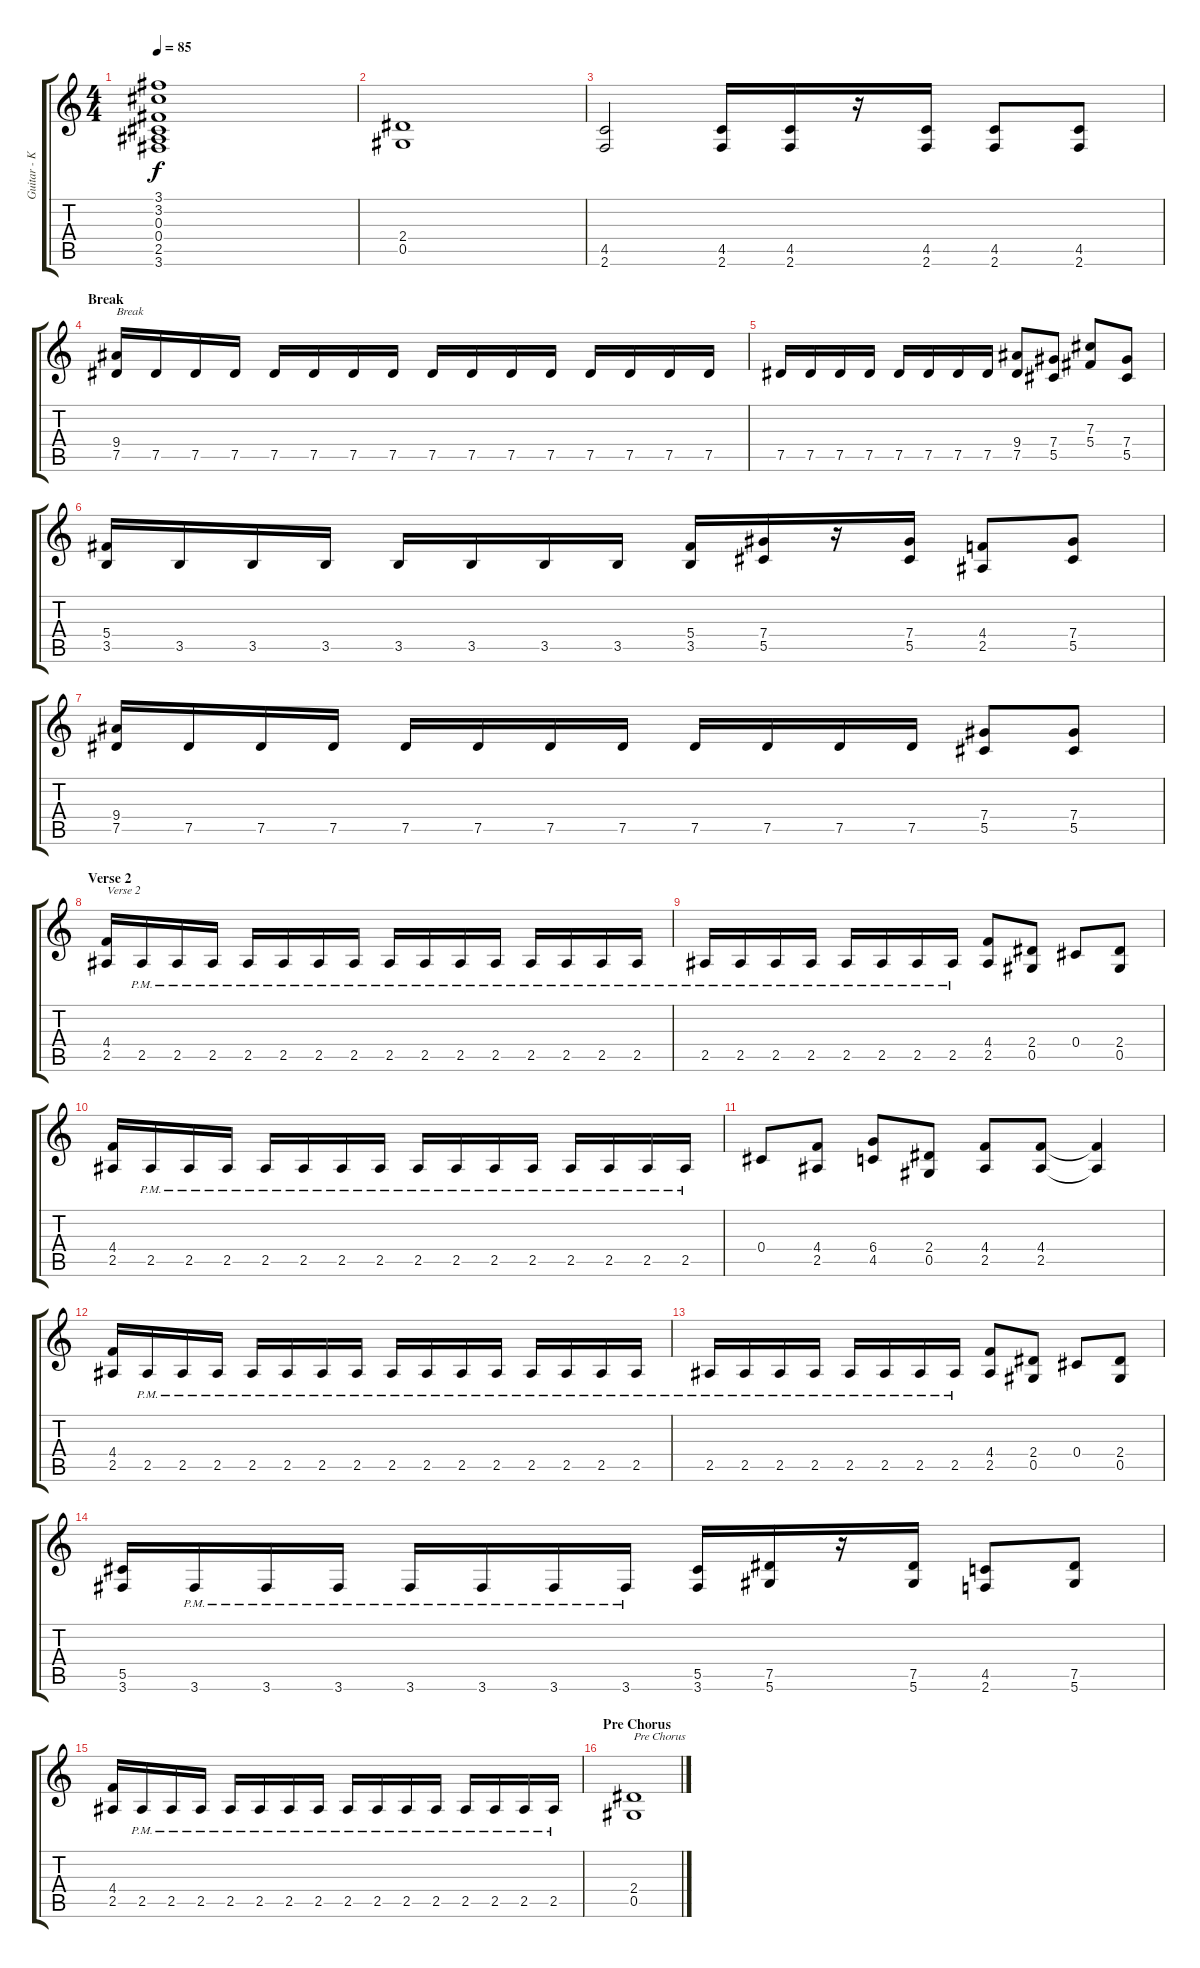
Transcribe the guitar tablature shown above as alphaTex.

\track ("Guitar - Kai Hansen" "Guitar - K") {instrument distortionguitar}
\staff {score tabs}
\tuning (Eb4 Bb3 Gb3 Db3 Ab2 Eb2) {hide}
\ts (4 4)
\tempo 85
\clef g2
\ks c
(3.1 3.2 0.3 0.4 2.5 3.6).1{dy f} |
(2.4 0.5).1 |
(4.5 2.6).2 (4.5 2.6).16 (4.5 2.6).16 r.16 (4.5 2.6).16 (4.5 2.6).8 (4.5 2.6).8 |
\section ("" "Break")
(9.4 7.5).16{txt "Break"} 7.5.16 7.5.16 7.5.16 7.5.16 7.5.16 7.5.16 7.5.16 7.5.16 7.5.16 7.5.16 7.5.16 7.5.16 7.5.16 7.5.16 7.5.16 |
7.5.16 7.5.16 7.5.16 7.5.16 7.5.16 7.5.16 7.5.16 7.5.16 (9.4 7.5).8 (7.4 5.5).8 (7.3 5.4).8 (7.4 5.5).8 |
(5.4 3.5).16 3.5.16 3.5.16 3.5.16 3.5.16 3.5.16 3.5.16 3.5.16 (5.4 3.5).16 (7.4 5.5).16 r.16 (7.4 5.5).16 (4.4 2.5).8 (7.4 5.5).8 |
(9.4 7.5).16 7.5.16 7.5.16 7.5.16 7.5.16 7.5.16 7.5.16 7.5.16 7.5.16 7.5.16 7.5.16 7.5.16 (7.4 5.5).8 (7.4 5.5).8 |
\section ("" "Verse 2")
(4.4 2.5).16{txt "Verse 2"} 2.5{pm}.16 2.5{pm}.16 2.5{pm}.16 2.5{pm}.16 2.5{pm}.16 2.5{pm}.16 2.5{pm}.16 2.5{pm}.16 2.5{pm}.16 2.5{pm}.16 2.5{pm}.16 2.5{pm}.16 2.5{pm}.16 2.5{pm}.16 2.5{pm}.16 |
2.5{pm}.16 2.5{pm}.16 2.5{pm}.16 2.5{pm}.16 2.5{pm}.16 2.5{pm}.16 2.5{pm}.16 2.5{pm}.16 (4.4 2.5).8 (2.4 0.5).8 0.4.8 (2.4 0.5).8 |
(4.4 2.5).16 2.5{pm}.16 2.5{pm}.16 2.5{pm}.16 2.5{pm}.16 2.5{pm}.16 2.5{pm}.16 2.5{pm}.16 2.5{pm}.16 2.5{pm}.16 2.5{pm}.16 2.5{pm}.16 2.5{pm}.16 2.5{pm}.16 2.5{pm}.16 2.5{pm}.16 |
0.4.8 (4.4 2.5).8 (6.4 4.5).8 (2.4 0.5).8 (4.4 2.5).8 (4.4 2.5).8 (4.4{t} 2.5{t}).4 |
(4.4 2.5).16 2.5{pm}.16 2.5{pm}.16 2.5{pm}.16 2.5{pm}.16 2.5{pm}.16 2.5{pm}.16 2.5{pm}.16 2.5{pm}.16 2.5{pm}.16 2.5{pm}.16 2.5{pm}.16 2.5{pm}.16 2.5{pm}.16 2.5{pm}.16 2.5{pm}.16 |
2.5{pm}.16 2.5{pm}.16 2.5{pm}.16 2.5{pm}.16 2.5{pm}.16 2.5{pm}.16 2.5{pm}.16 2.5{pm}.16 (4.4 2.5).8 (2.4 0.5).8 0.4.8 (2.4 0.5).8 |
(5.5 3.6).16 3.6{pm}.16 3.6{pm}.16 3.6{pm}.16 3.6{pm}.16 3.6{pm}.16 3.6{pm}.16 3.6{pm}.16 (5.5 3.6).16 (7.5 5.6).16 r.16 (7.5 5.6).16 (4.5 2.6).8 (7.5 5.6).8 |
(4.4 2.5).16 2.5{pm}.16 2.5{pm}.16 2.5{pm}.16 2.5{pm}.16 2.5{pm}.16 2.5{pm}.16 2.5{pm}.16 2.5{pm}.16 2.5{pm}.16 2.5{pm}.16 2.5{pm}.16 2.5{pm}.16 2.5{pm}.16 2.5{pm}.16 2.5{pm}.16 |
\section ("" "Pre Chorus")
(2.4 0.5).1{txt "Pre Chorus"}
